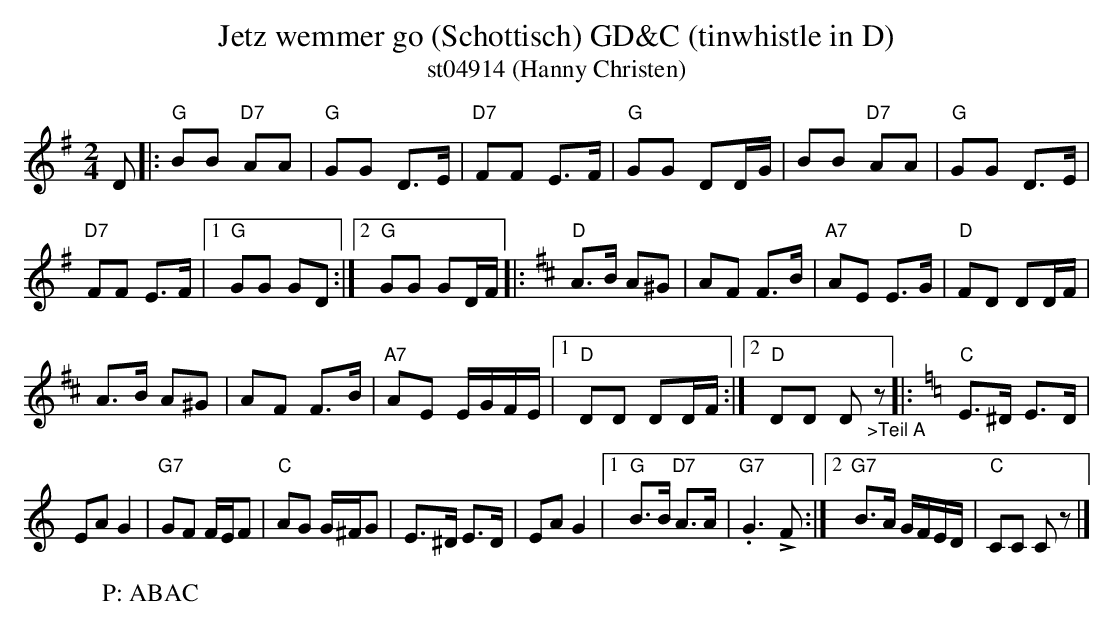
X:1
T:Jetz wemmer go (Schottisch) GD&C (tinwhistle in D)
T:st04914 (Hanny Christen)
M:2/4
L:1/8
K:G %%MIDI gchordon
D |: "G"BB "D7"AA | "G"GG D>E | "D7"FF E>F | "G"GG DD/2G/2 | BB "D7"AA | "G"GG D>E |
"D7"FF E>F |1 "G"GG GD :|2 "G"GG GD/2F/2 |: [K:Dmaj] "D"A>B A^G | AF F>B | "A7"AE E>G | "D"FD DD/2F/2 |
A>B A^G | AF F>B | "A7"AE E/2G/2F/2E/2 |1 "D"DD DD/2F/2 :|2 "D"DD D"_>Teil A"z |: [K:Cmaj] "C"E>^D E>D |
EAG2 | "G7"GF F/2E/2F | "C"AG G/2^F/2G | E>^D E>D | EAG2 |1 "G"B>B "D7"A>A | "G7".G2 !>!>F2 :|2 "G7"B>A G/2F/2E/2D/2 | "C"CC Cz |]
W:P: ABAC
